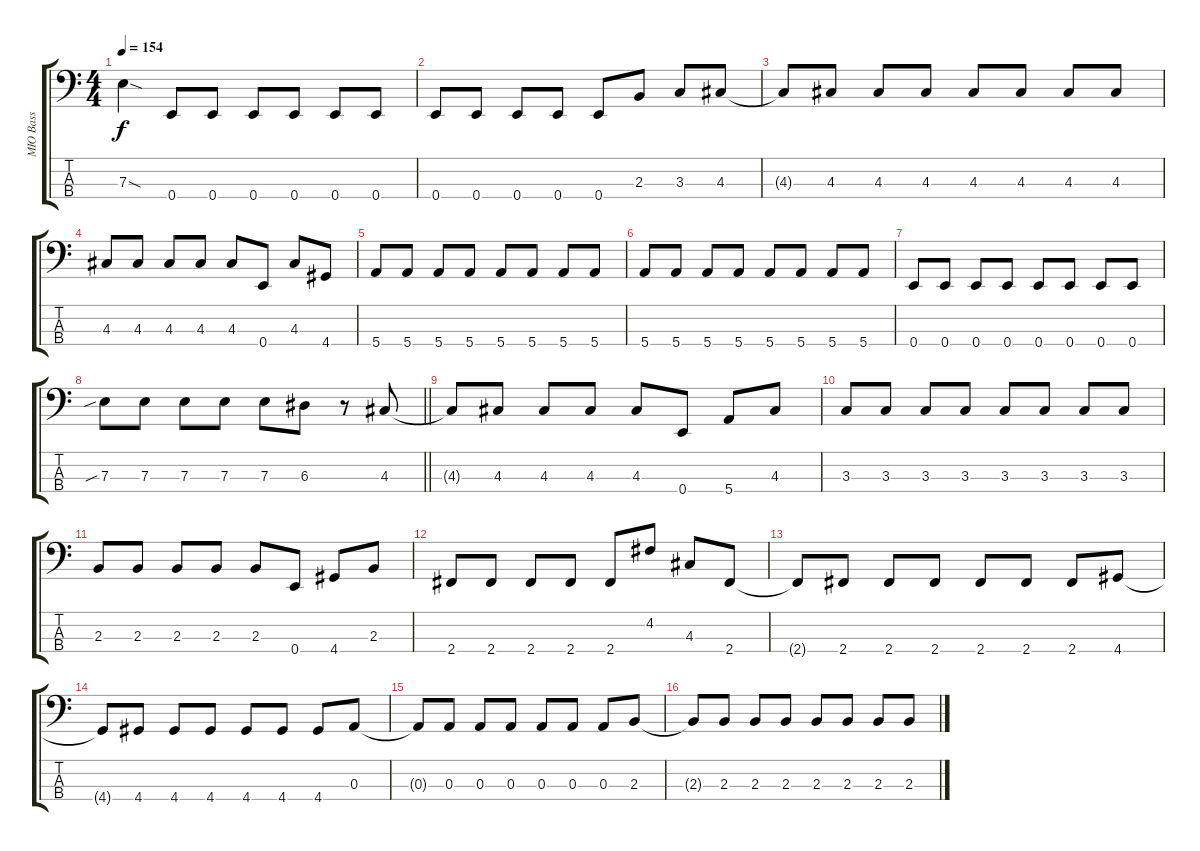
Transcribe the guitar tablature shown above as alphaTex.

\track ("MIO Bass" "MIO Bass") {instrument electricbassfinger}
\staff {score tabs}
\tuning (G2 D2 A1 E1) {hide}
\ts (4 4)
\tempo 154
\clef f4
\ks c
7.3{sod t}.4{dy f} 0.4.8 0.4.8 0.4.8 0.4.8 0.4.8 0.4.8 |
0.4.8 0.4.8 0.4.8 0.4.8 0.4.8 2.3.8 3.3.8 4.3.8 |
4.3{t}.8 4.3.8 4.3.8 4.3.8 4.3.8 4.3.8 4.3.8 4.3.8 |
4.3.8 4.3.8 4.3.8 4.3.8 4.3.8 0.4.8 4.3.8 4.4.8 |
5.4.8 5.4.8 5.4.8 5.4.8 5.4.8 5.4.8 5.4.8 5.4.8 |
5.4.8 5.4.8 5.4.8 5.4.8 5.4.8 5.4.8 5.4.8 5.4.8 |
0.4.8 0.4.8 0.4.8 0.4.8 0.4.8 0.4.8 0.4.8 0.4.8 |
\barLineRight lightlight
7.3{sib}.8 7.3.8 7.3.8 7.3.8 7.3.8 6.3.8 r.8 4.3.8 |
4.3{t}.8 4.3.8 4.3.8 4.3.8 4.3.8 0.4.8 5.4.8 4.3.8 |
3.3.8 3.3.8 3.3.8 3.3.8 3.3.8 3.3.8 3.3.8 3.3.8 |
2.3.8 2.3.8 2.3.8 2.3.8 2.3.8 0.4.8 4.4.8 2.3.8 |
2.4.8 2.4.8 2.4.8 2.4.8 2.4.8 4.2.8 4.3.8 2.4.8 |
2.4{t}.8 2.4.8 2.4.8 2.4.8 2.4.8 2.4.8 2.4.8 4.4.8 |
4.4{t}.8 4.4.8 4.4.8 4.4.8 4.4.8 4.4.8 4.4.8 0.3.8 |
0.3{t}.8 0.3.8 0.3.8 0.3.8 0.3.8 0.3.8 0.3.8 2.3.8 |
2.3{t}.8 2.3.8 2.3.8 2.3.8 2.3.8 2.3.8 2.3.8 2.3.8
